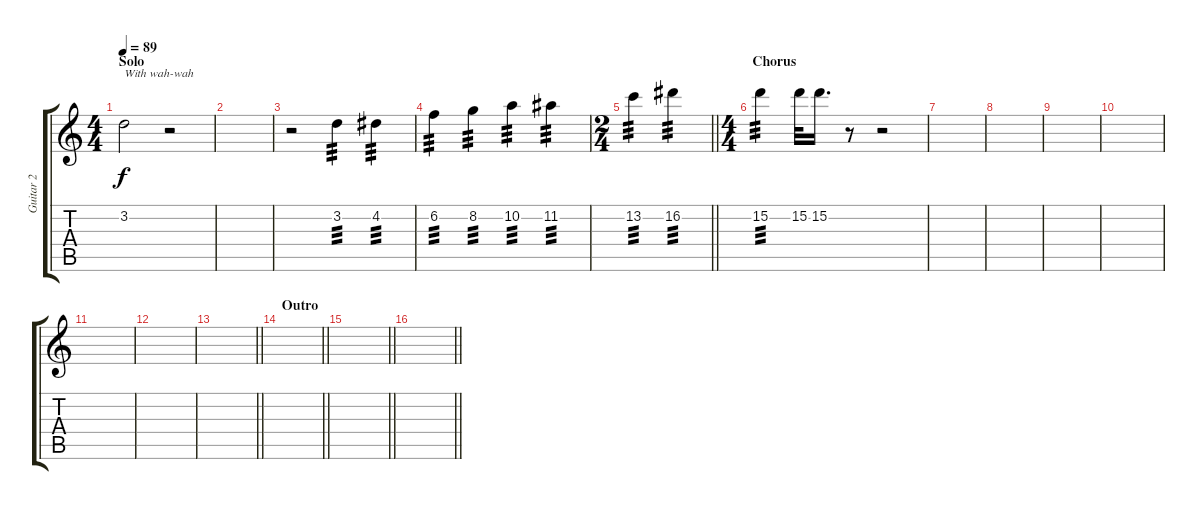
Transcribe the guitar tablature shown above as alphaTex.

\track ("Guitar 2" "Guitar 2") {instrument distortionguitar}
\staff {score tabs}
\tuning (E4 B3 G3 D3 A2 D2) {hide}
\ts (4 4)
\section ("" "Solo")
\tempo 89
\clef g2
\ks c
3.2.2{txt "With wah-wah" dy f} r.2 |
|
r.2 3.2.4{tp 3} 4.2.4{tp 3} |
6.2.4{tp 3} 8.2.4{tp 3} 10.2.4{tp 3} 11.2.4{tp 3} |
\ts (2 4)
\barLineRight lightlight
13.2.4{tp 3} 16.2.4{tp 3} |
\ts (4 4)
\section ("" "Chorus")
15.2.4{tp 3} 15.2.32 15.2.16{d} r.8 r.2 |
|
|
|
|
|
|
\barLineRight lightlight
|
\section ("" "Outro")
\barLineRight lightlight
|
\barLineRight lightlight
|
\barLineRight lightlight
